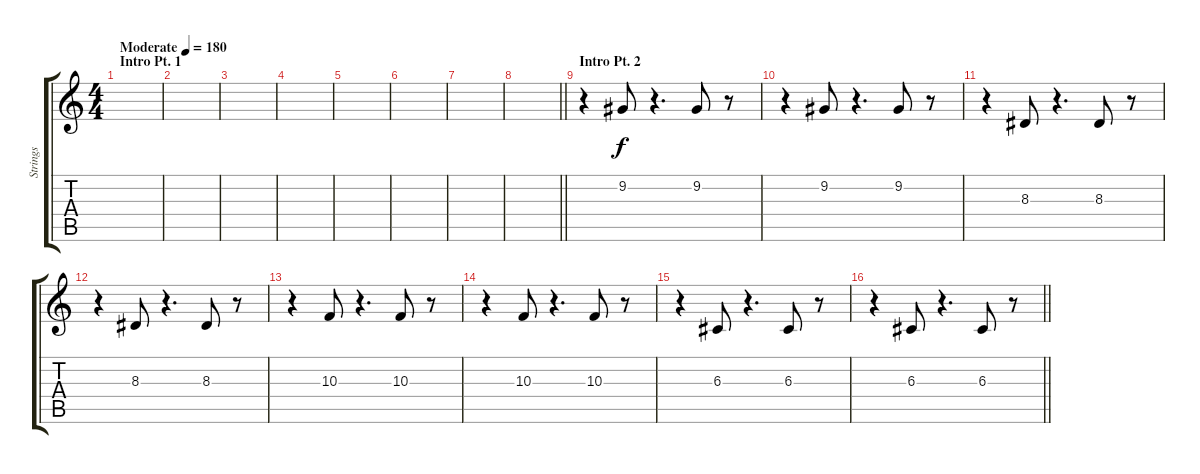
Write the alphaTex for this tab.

\track ("Strings" "Strings") {instrument tremolostrings}
\staff {score tabs}
\tuning (E4 B3 G3 D3 A2 E2) {hide}
\ts (4 4)
\section ("" "Intro Pt. 1")
\tempo (180 "Moderate")
\clef g2
\ks c
|
|
|
|
|
|
|
\barLineRight lightlight
|
\section ("" "Intro Pt. 2")
r.4 9.2.8 r.4{d} 9.2.8 r.8 |
r.4 9.2.8 r.4{d} 9.2.8 r.8 |
r.4 8.3.8 r.4{d} 8.3.8 r.8 |
r.4 8.3.8 r.4{d} 8.3.8 r.8 |
r.4 10.3.8 r.4{d} 10.3.8 r.8 |
r.4 10.3.8 r.4{d} 10.3.8 r.8 |
r.4 6.3.8 r.4{d} 6.3.8 r.8 |
\barLineRight lightlight
r.4 6.3.8 r.4{d} 6.3.8 r.8
